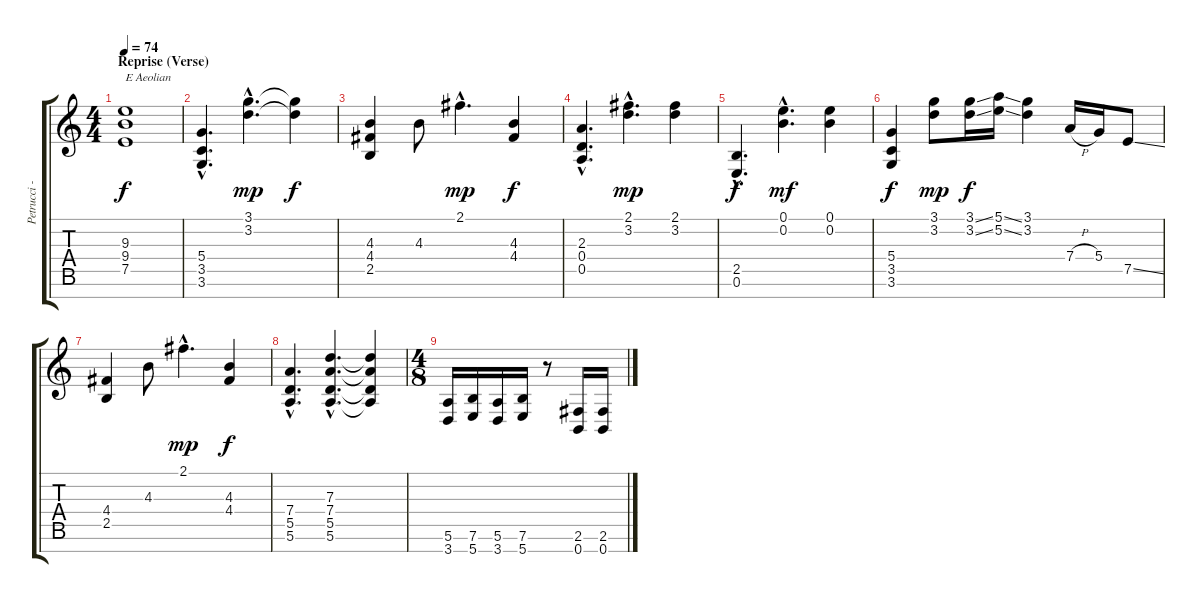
\track ("Petrucci - Lead" "Petrucci -") {instrument distortionguitar}
\staff {score tabs}
\tuning (E4 B3 G3 D3 A2 E2 B1) {hide}
\ts (4 4)
\section ("" "Reprise (Verse)")
\tempo 74
\clef g2
\ks c
(9.3 9.4 7.5).1{txt "E Aeolian" dy f} |
(5.4{hac} 3.5{hac} 3.6{hac}).4{d} (3.1{hac} 3.2{hac}).4{d dy mp} (3.1{t} 3.2{t}).4{dy f} |
(4.3 4.4 2.5).4 4.3.8 2.1{hac}.4{d dy mp} (4.3 4.4).4{dy f} |
(2.3{hac} 0.4{hac} 0.5{hac}).4{d} (2.1{hac} 3.2{hac}).4{d dy mp} (2.1 3.2).4 |
(2.5{hac} 0.6{hac}).4{d dy f} (0.1{hac} 0.2{hac}).4{d dy mf} (0.1 0.2).4 |
(5.4 3.5 3.6).4{dy f} (3.1 3.2).8{dy mp} (3.1{ss} 3.2{ss}).16{dy f} (5.1{ss} 5.2{ss}).16 (3.1 3.2).4 7.4{h}.16 5.4.16 7.5{ss}.8 |
(4.4 2.5).4 4.3.8 2.1{hac}.4{d dy mp} (4.3 4.4).4{dy f} |
(7.4{hac} 5.5{hac} 5.6{hac}).4{d} (7.3{hac} 7.4{hac} 5.5{hac} 5.6{hac}).4{d} (7.3{t} 7.4{t} 5.5{t} 5.6{t}).4 |
\ts (4 8)
(5.6 3.7).16 (7.6 5.7).16 (5.6 3.7).16 (7.6 5.7).16 r.8 (2.6 0.7).16 (2.6 0.7).16
